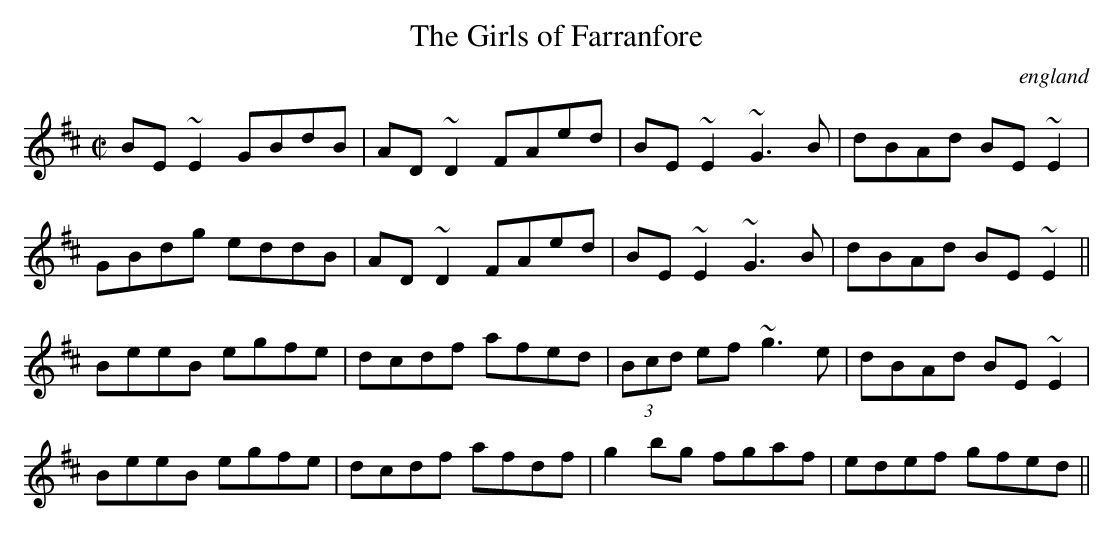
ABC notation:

X:1
T:Girls of Farranfore, The
O:england
M:C|
K:Edor
BE~E2 GBdB|AD~D2 FAed|BE~E2 ~G3B|dBAd BE~E2|
GBdg eddB|AD~D2 FAed|BE~E2 ~G3B|dBAd BE~E2||
BeeB egfe|dcdf afed|(3Bcd ef ~g3e|dBAd BE~E2|
BeeB egfe|dcdf afdf|g2bg fgaf|edef gfed||
